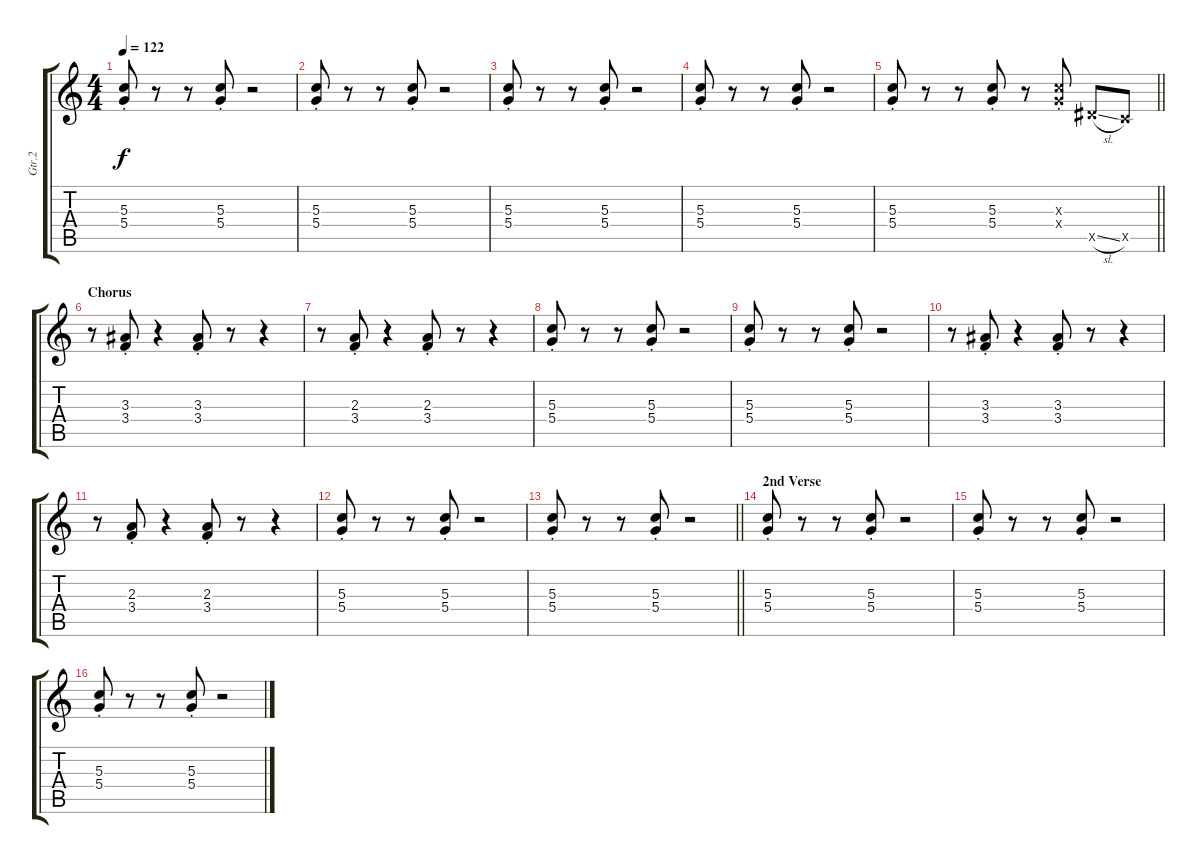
\track ("Gtr.2" "Gtr.2") {instrument distortionguitar}
\staff {score tabs}
\tuning (E4 B3 G3 D3 A2 E2) {hide}
\ts (4 4)
\tempo 122
\clef g2
\ks c
(5.3{st} 5.4{st}).8{dy f} r.8 r.8 (5.3{st} 5.4{st}).8 r.2 |
(5.3{st} 5.4{st}).8 r.8 r.8 (5.3{st} 5.4{st}).8 r.2 |
(5.3{st} 5.4{st}).8 r.8 r.8 (5.3{st} 5.4{st}).8 r.2 |
(5.3{st} 5.4{st}).8 r.8 r.8 (5.3{st} 5.4{st}).8 r.2 |
\barLineRight lightlight
(5.3{st} 5.4{st}).8 r.8 r.8 (5.3{st} 5.4{st}).8 r.8 (5.3{st x} 5.4{st x}).8 6.5{sl x}.8 3.5{x}.8 |
\section ("" "Chorus")
r.8 (3.3{st} 3.4{st}).8 r.4 (3.3{st} 3.4{st}).8 r.8 r.4 |
r.8 (2.3{st} 3.4{st}).8 r.4 (2.3{st} 3.4{st}).8 r.8 r.4 |
(5.3{st} 5.4{st}).8 r.8 r.8 (5.3{st} 5.4{st}).8 r.2 |
(5.3{st} 5.4{st}).8 r.8 r.8 (5.3{st} 5.4{st}).8 r.2 |
r.8 (3.3{st} 3.4{st}).8 r.4 (3.3{st} 3.4{st}).8 r.8 r.4 |
r.8 (2.3{st} 3.4{st}).8 r.4 (2.3{st} 3.4{st}).8 r.8 r.4 |
(5.3{st} 5.4{st}).8 r.8 r.8 (5.3{st} 5.4{st}).8 r.2 |
\barLineRight lightlight
(5.3{st} 5.4{st}).8 r.8 r.8 (5.3{st} 5.4{st}).8 r.2 |
\section ("" "2nd Verse")
(5.3{st} 5.4{st}).8 r.8 r.8 (5.3{st} 5.4{st}).8 r.2 |
(5.3{st} 5.4{st}).8 r.8 r.8 (5.3{st} 5.4{st}).8 r.2 |
(5.3{st} 5.4{st}).8 r.8 r.8 (5.3{st} 5.4{st}).8 r.2
